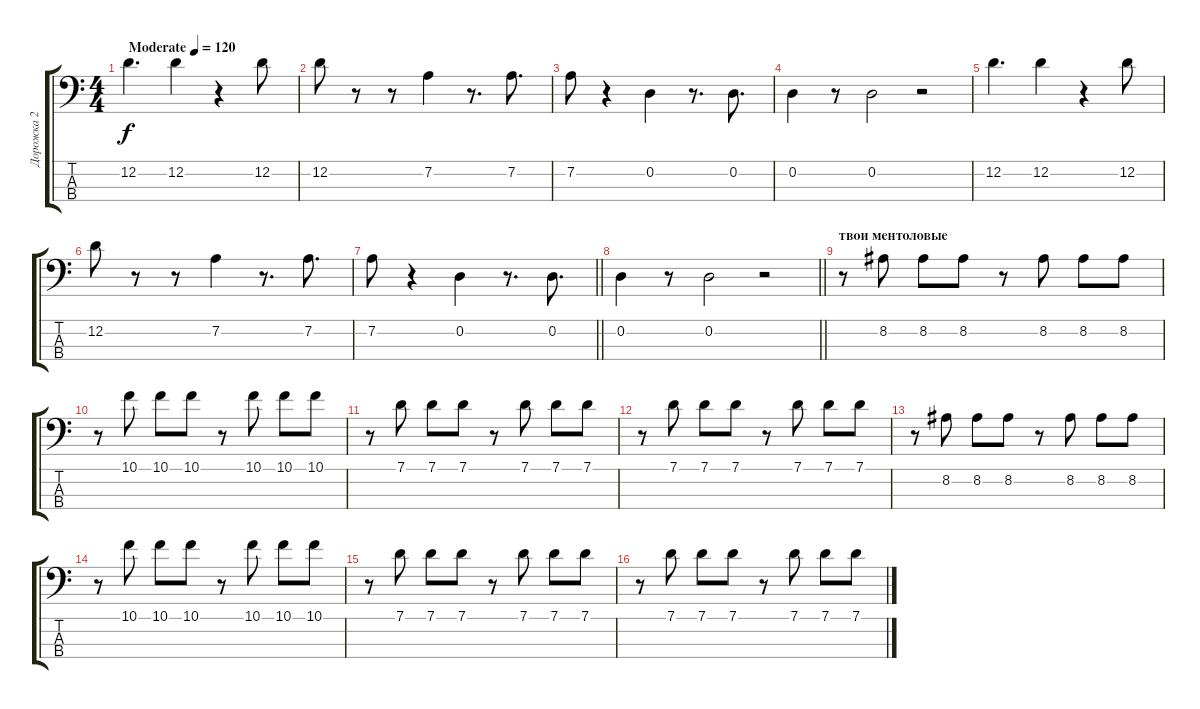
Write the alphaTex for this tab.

\track ("Дорожка 2" "Дорожка 2") {instrument electricbassfinger}
\staff {score tabs}
\tuning (G2 D2 A1 E1) {hide}
\ts (4 4)
\tempo (120 "Moderate")
\clef f4
\ks c
12.2.4{d dy f instrument electricbassfinger} 12.2.4 r.4 12.2.8 |
12.2.8 r.8 r.8 7.2.4 r.8{d} 7.2.8{d} |
7.2.8 r.4 0.2.4 r.8{d} 0.2.8{d} |
0.2.4 r.8 0.2.2 r.2 |
12.2.4{d} 12.2.4 r.4 12.2.8 |
12.2.8 r.8 r.8 7.2.4 r.8{d} 7.2.8{d} |
\barLineRight lightlight
7.2.8 r.4 0.2.4 r.8{d} 0.2.8{d} |
\section ("" "")
\barLineRight lightlight
0.2.4 r.8 0.2.2 r.2 |
\section ("" "твои ментоловые")
r.8 8.2.8 8.2.8 8.2.8 r.8 8.2.8 8.2.8 8.2.8 |
r.8 10.1.8 10.1.8 10.1.8 r.8 10.1.8 10.1.8 10.1.8 |
r.8 7.1.8 7.1.8 7.1.8 r.8 7.1.8 7.1.8 7.1.8 |
r.8 7.1.8 7.1.8 7.1.8 r.8 7.1.8 7.1.8 7.1.8 |
r.8 8.2.8 8.2.8 8.2.8 r.8 8.2.8 8.2.8 8.2.8 |
r.8 10.1.8 10.1.8 10.1.8 r.8 10.1.8 10.1.8 10.1.8 |
r.8 7.1.8 7.1.8 7.1.8 r.8 7.1.8 7.1.8 7.1.8 |
r.8 7.1.8 7.1.8 7.1.8 r.8 7.1.8 7.1.8 7.1.8
